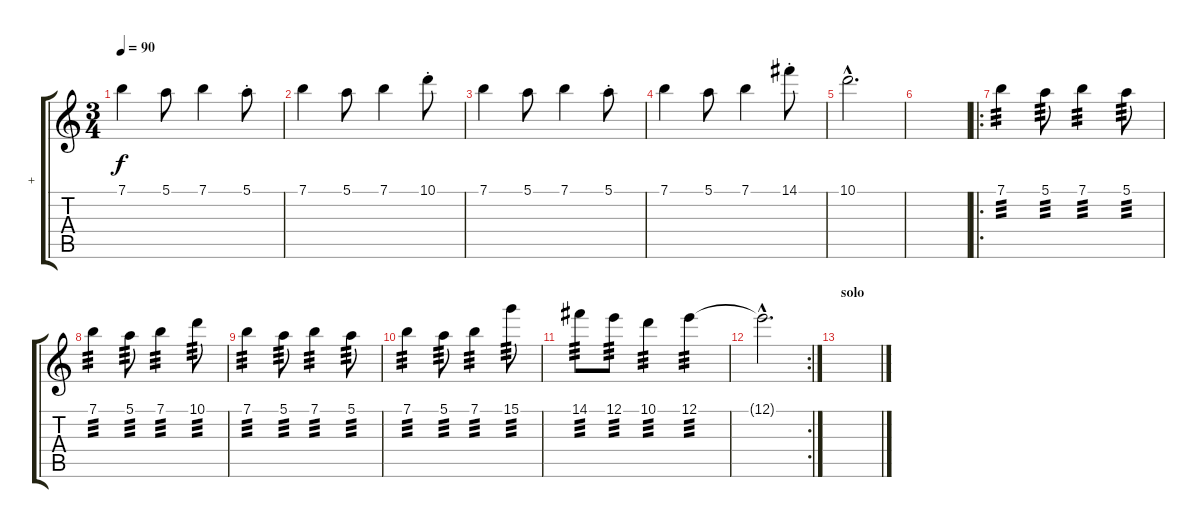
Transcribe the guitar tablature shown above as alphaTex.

\track ("+" "+") {instrument acousticguitarsteel}
\staff {score tabs}
\tuning (E4 B3 G3 D3 A2 E2) {hide}
\ts (3 4)
\tempo 90
\clef g2
\ks c
7.1.4{dy f} 5.1.8 7.1.4 5.1{st}.8 |
7.1.4 5.1.8 7.1.4 10.1{st}.8 |
7.1.4 5.1.8 7.1.4 5.1{st}.8 |
7.1.4 5.1.8 7.1.4 14.1{st}.8 |
10.1{hac}.2{d} |
|
\ro
7.1.4{tp 3} 5.1.8{tp 3} 7.1.4{tp 3} 5.1.8{tp 3} |
7.1.4{tp 3} 5.1.8{tp 3} 7.1.4{tp 3} 10.1.8{tp 3} |
7.1.4{tp 3} 5.1.8{tp 3} 7.1.4{tp 3} 5.1.8{tp 3} |
7.1.4{tp 3} 5.1.8{tp 3} 7.1.4{tp 3} 15.1.8{tp 3} |
14.1.8{tp 3} 12.1.8{tp 3} 10.1.4{tp 3} 12.1.4{tp 3} |
\rc 2
12.1{hac t}.2{d} |
\section ("" "solo")
